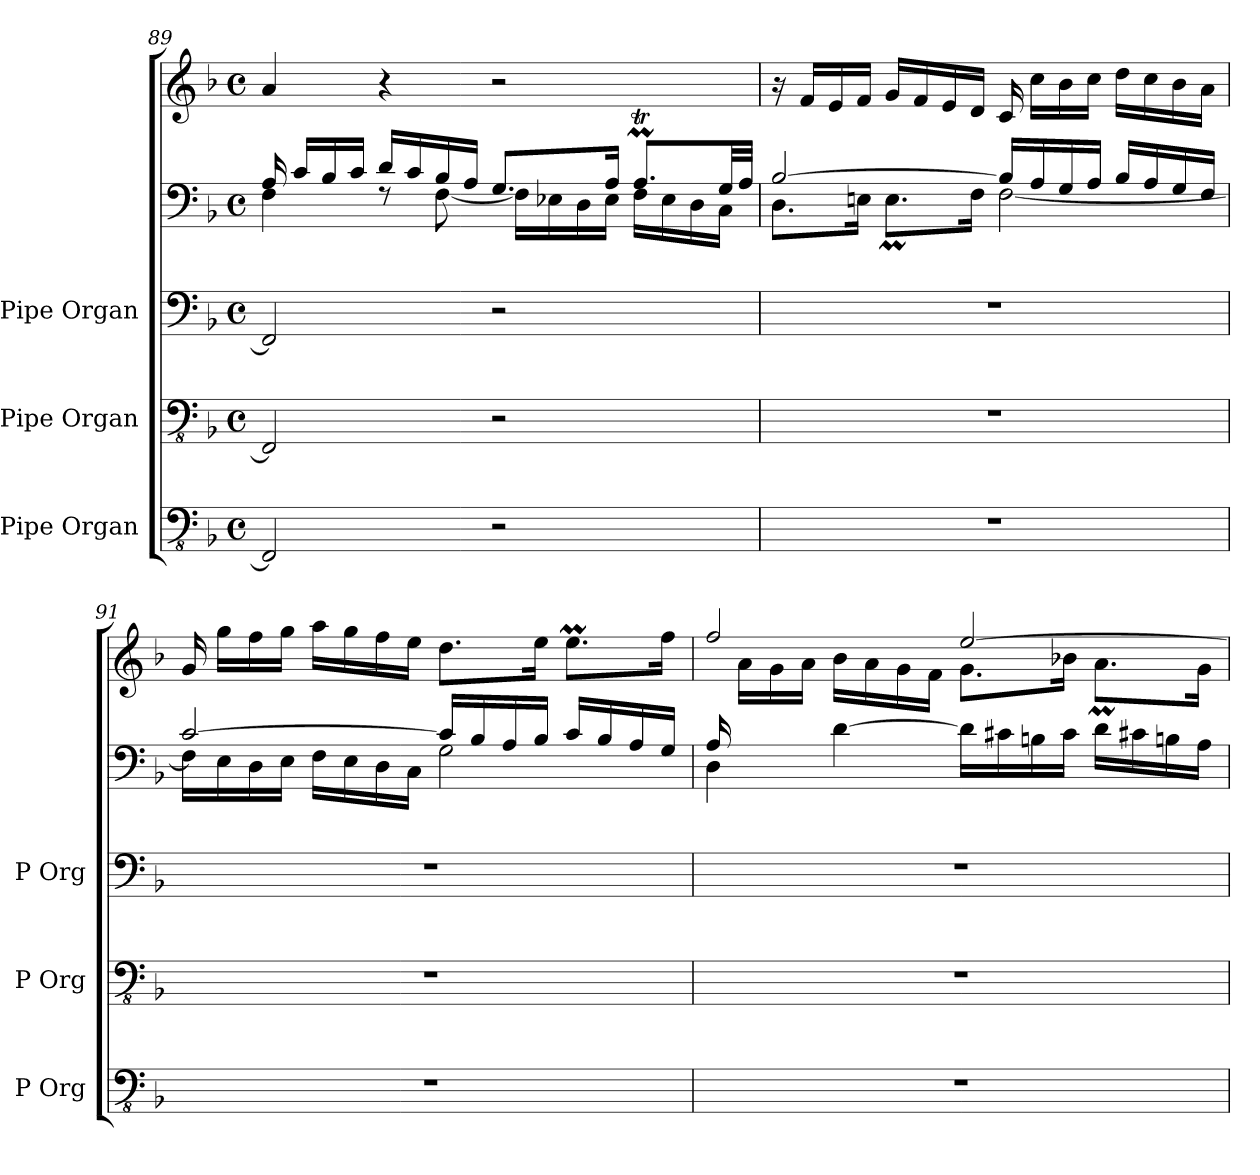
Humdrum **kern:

**kern	**kern	**kern	**kern	**kern
*part3	*part2	*part1	*part1	*part1
*staff5	*staff4	*staff3	*staff2	*staff1
*I"Pipe Organ	*I"Pipe Organ	*I"Pipe Organ	*	*
*I'P Org	*I'P Org	*I'P Org	*	*
*clefFv4	*clefFv4	*clefF4	*clefF4	*clefG2
*k[b-]	*k[b-]	*k[b-]	*k[b-]	*k[b-]
*M4/4	*M4/4	*M4/4	*M4/4	*M4/4
*met(c)	*met(c)	*met(c)	*met(c)	*met(c)
=89	=89	=89	=89	=89
*	*	*	*^	*
2FFF/]	2FFF/]	2FF/]	16A/	4F\	4a/
.	.	.	16c/LL	.	.
.	.	.	16B-/	.	.
.	.	.	16c/JJ	.	.
.	.	.	16d/LL	8rF	4r
.	.	.	16c/	.	.
.	.	.	16B-/	[8F\	.
.	.	.	16A/JJ	.	.
2r	2r	2r	8.G/L	16F\LL]	2r
.	.	.	.	16E-X\	.
.	.	.	.	16D\	.
.	.	.	16A/Jk	16E-\JJ	.
.	.	.	8.Amt/L	16F\LL	.
.	.	.	.	16E-\	.
.	.	.	.	16D\	.
.	.	.	32G/LL	16C\JJ	.
.	.	.	32A/JJJ	.	.
=90	=90	=90	=90	=90	=90
1r	1r	1r	[2B-/	8.D\L	16r
.	.	.	.	.	16f/LL
.	.	.	.	.	16e/
.	.	.	.	16En\Jk	16f/JJ
.	.	.	.	8.Em\L	16g/LL
.	.	.	.	.	16f/
.	.	.	.	.	16e/
.	.	.	.	16F\Jk	16d/JJ
.	.	.	16B-/LL]	[2F\	16c/
.	.	.	16A/	.	16cc\LL
.	.	.	16G/	.	16b-\
.	.	.	16A/JJ	.	16cc\JJ
.	.	.	16B-/LL	.	16dd\LL
.	.	.	16A/	.	16cc\
.	.	.	16G/	.	16b-\
.	.	.	16F/JJ	.	16a\JJ
!!LO:PB:g=z
=91	=91	=91	=91	=91	=91
1r	1r	1r	[2c/	16F\LL]	16g/
.	.	.	.	16E\	16gg\LL
.	.	.	.	16D\	16ff\
.	.	.	.	16E\JJ	16gg\JJ
.	.	.	.	16F\LL	16aa\LL
.	.	.	.	16E\	16gg\
.	.	.	.	16D\	16ff\
.	.	.	.	16C\JJ	16ee\JJ
.	.	.	16c/LL]	2G\	8.dd\L
.	.	.	16B-/	.	.
.	.	.	16A/	.	.
.	.	.	16B-/JJ	.	16ee\Jk
.	.	.	16c/LL	.	8.eem\L
.	.	.	16B-/	.	.
.	.	.	16A/	.	.
.	.	.	16G/JJ	.	16ff\Jk
=92	=92	=92	=92	=92	=92
*	*	*	*	*	*^
1r	1r	1r	16A/	4D\	2ff/	16ryy
.	.	.	2...ryy	.	.	16a\LL
.	.	.	.	.	.	16g\
.	.	.	.	.	.	16a\JJ
.	.	.	.	[4d\	.	16b-\LL
.	.	.	.	.	.	16a\
.	.	.	.	.	.	16g\
.	.	.	.	.	.	16f\JJ
.	.	.	.	16d\LL]	[2ee/	8.g\L
.	.	.	.	16c#X\	.	.
.	.	.	.	16Bn\	.	.
.	.	.	.	16c#\JJ	.	16b-X\Jk
.	.	.	.	16d\LL	.	8.am\L
.	.	.	.	16c#X\	.	.
.	.	.	.	16Bn\	.	.
.	.	.	.	16A\JJ	.	16g\Jk
*	*	*	*v	*v	*	*
*	*	*	*	*v	*v
=	=	=	=	=
*-	*-	*-	*-	*-
